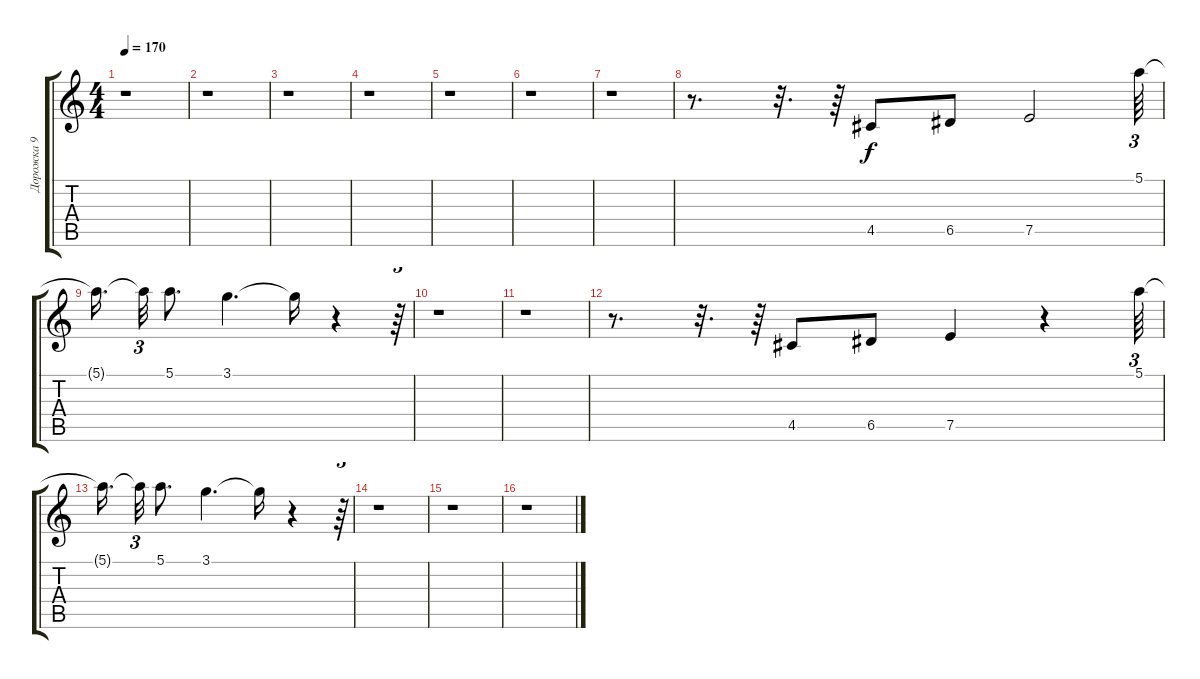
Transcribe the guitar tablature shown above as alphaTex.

\track ("Дорожка 9" "Дорожка 9") {instrument distortionguitar}
\staff {score tabs}
\tuning (E4 B3 G3 D3 A2 E2) {hide}
\ts (4 4)
\tempo 170
\clef g2
\ks c
r.1{dy f} |
r.1 |
r.1 |
r.1 |
r.1 |
r.1 |
r.1 |
r.8{d} r.32{d} r.64 4.5.8{volume 13 instrument distortionguitar} 6.5.8 7.5.2 5.1.64{tu (3 2)} |
5.1{t}.16{d beam splitsecondary} 5.1{t}.32{tu (3 2)} 5.1.8{d} 3.1.4{d} 3.1{t}.16 r.4 r.64{tu (3 2)} |
r.1 |
r.1 |
r.8{d} r.32{d} r.64 4.5.8 6.5.8 7.5.4 r.4 5.1.64{tu (3 2)} |
5.1{t}.16{d beam splitsecondary} 5.1{t}.32{tu (3 2)} 5.1.8{d} 3.1.4{d} 3.1{t}.16 r.4 r.64{tu (3 2)} |
r.1 |
r.1 |
r.1
